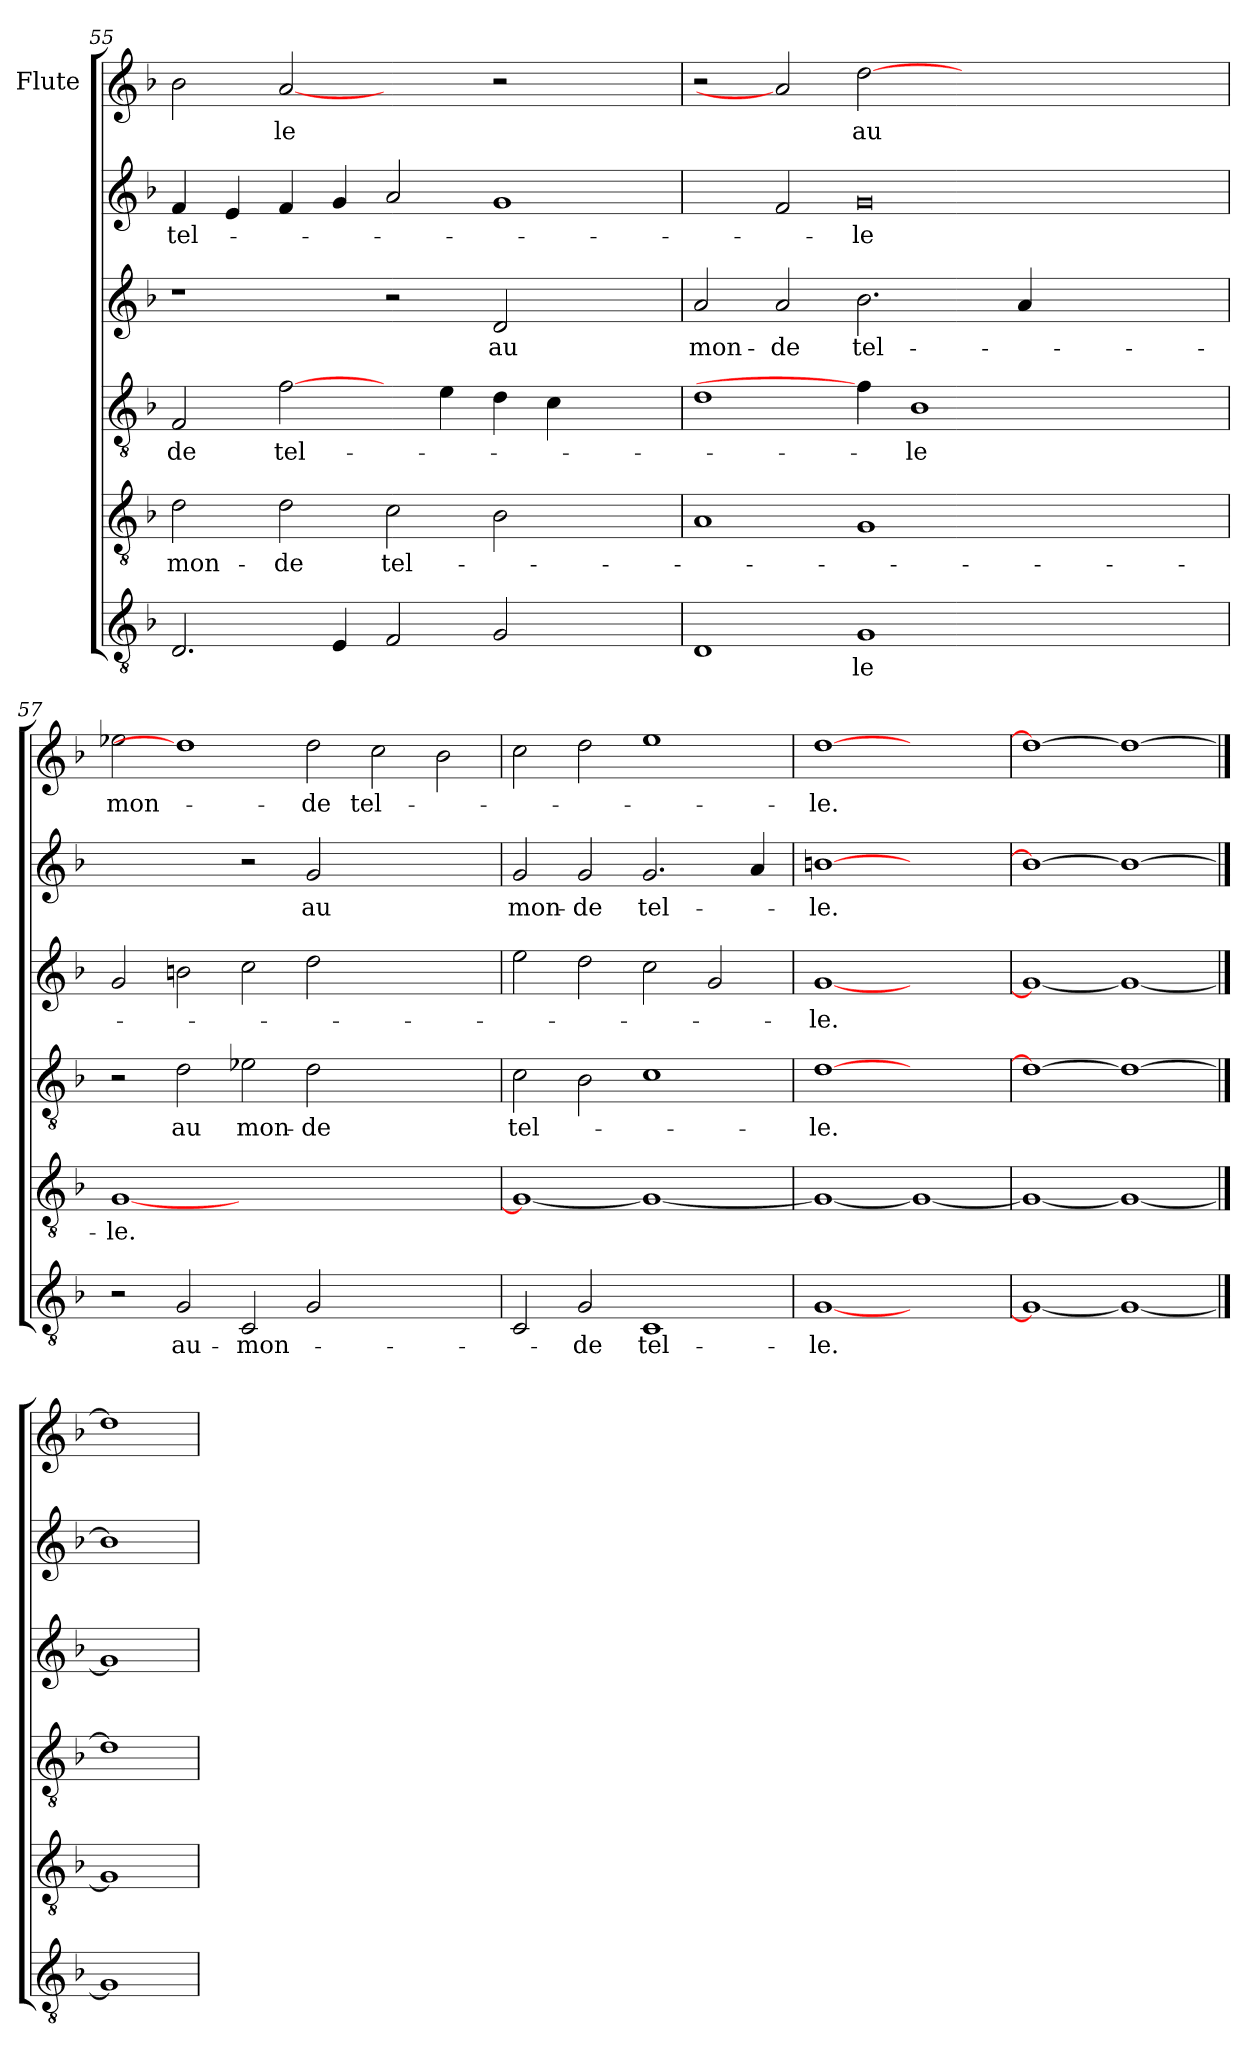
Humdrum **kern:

**kern	**text	**kern	**text	**kern	**text	**kern	**text	**kern	**text	**kern	**text
*part6	*part6	*part5	*part5	*part4	*part4	*part3	*part3	*part2	*part2	*part1	*part1
*staff6	*staff6	*staff5	*staff5	*staff4	*staff4	*staff3	*staff3	*staff2	*staff2	*staff1	*staff1
*	*	*	*	*	*	*	*	*	*	*I"Flute	*
*clefGv2	*	*clefGv2	*	*clefGv2	*	*clefG2	*	*clefG2	*	*clefG2	*
*k[b-]	*	*k[b-]	*	*k[b-]	*	*k[b-]	*	*k[b-]	*	*k[b-]	*
*F:	*	*F:	*	*F:	*	*F:	*	*F:	*	*F:	*
=55	=55	=55	=55	=55	=55	=55	=55	=55	=55	=55	=55
!	!	!	!LO:LY:b	!	!LO:LY:b	!	!	!	!LO:LY:b	!	!
2.D/	.	2d\	mon-	2F/	-de	1r	.	4f/	tel-	2b-\	.
.	.	.	.	.	.	.	.	4e/	.	.	.
!	!	!	!LO:LY:b	!	!LO:LY:b	!	!	!	!	!	!LO:LY:b
.	.	2d\	-de	[2f\	tel-	.	.	4f/	.	[2a	-le
4E/	.	.	.	.	.	.	.	4g/	.	.	.
!	!	!	!LO:LY:b	!	!	!	!	!	!	!	!
2F/	.	2c\	tel-	4ryy	.	2r	.	2a/	.	2ryy	.
.	.	.	.	4e\	.	.	.	.	.	.	.
!	!	!	!	!	!	!	!LO:LY:b	!	!	!	!
2G/	.	2B-\	.	4d\	.	2d/	au	1g	.	2r	.
.	.	.	.	4c\	.	.	.	.	.	.	.
2ryy	.	2ryy	.	2ryy	.	2ryy	.	.	.	2ryy	.
=56	=56	=56	=56	=56	=56	=56	=56	=56	=56	=56	=56
!	!	!	!	!	!	!	!LO:LY:b	!	!	!	!
1D	.	1A	.	1d	.	2a/	mon-	2g/yy	.	2r	.
!	!	!	!	!	!	!	!LO:LY:b	!	!	!	!
.	.	.	.	.	.	2a/	-de	2f/	.	2a]	.
!	!LO:LY:b	!	!	!	!	!	!LO:LY:b	!	!LO:LY:b	!	!LO:LY:b
1G	-le	1G	.	4f\]	.	2.b-\	tel-	0g	-le	[2dd	au
!	!	!	!	!	!LO:LY:b	!	!	!	!	!	!
.	.	.	.	1B-	-le	.	.	.	.	.	.
.	.	.	.	.	.	.	.	.	.	1.ryy	.
.	.	.	.	.	.	4a/	.	.	.	.	.
1ryy	.	1ryy	.	.	.	1ryy	.	.	.	.	.
.	.	.	.	2.ryy	.	.	.	.	.	.	.
!!LO:PB:g=z
=57	=57	=57	=57	=57	=57	=57	=57	=57	=57	=57	=57
!	!	!	!LO:LY:b	!	!	!	!	!	!	!	!LO:LY:b
2r	.	[1G	-le.	2r	.	2g/	.	1gyy	.	2ee-X\	mon-
!	!LO:LY:b	!	!	!	!LO:LY:b	!	!	!	!	!	!
2G/	au-	.	.	2d\	au	2bn\	.	.	.	1dd]	.
!	!LO:LY:b	!	!	!	!LO:LY:b	!	!	!	!	!	!
2C/	-mon-	0ryy	.	2e-X\	mon-	2cc\	.	2r	.	.	.
!	!	!	!	!	!LO:LY:b	!	!	!	!LO:LY:b	!	!LO:LY:b
2G/	.	.	.	2d\	-de	2dd\	.	2g/	au	2dd\	-de
!	!	!	!	!	!	!	!	!	!	!	!LO:LY:b
1ryy	.	.	.	1ryy	.	1ryy	.	1ryy	.	2cc\	tel-
.	.	.	.	.	.	.	.	.	.	2b-\	.
=58	=58	=58	=58	=58	=58	=58	=58	=58	=58	=58	=58
!	!	!	!	!	!LO:LY:b	!	!	!	!LO:LY:b	!	!
2C/	.	1G_	.	2c\	tel-	2ee\	.	2g/	mon-	2cc\	.
!	!LO:LY:b	!	!	!	!	!	!	!	!LO:LY:b	!	!
2G/	-de	.	.	2B-\	.	2dd\	.	2g/	-de	2dd\	.
!	!LO:LY:b	!	!	!	!	!	!	!	!LO:LY:b	!	!
1C	tel-	1G_	.	1c	.	2cc\	.	2.g/	tel-	1ee	.
.	.	.	.	.	.	2g/	.	.	.	.	.
.	.	.	.	.	.	.	.	4a/	.	.	.
=59	=59	=59	=59	=59	=59	=59	=59	=59	=59	=59	=59
!	!LO:LY:b	!	!	!	!LO:LY:b	!	!LO:LY:b	!	!LO:LY:b	!	!LO:LY:b
[1G	-le.	1G_	.	[1d	-le.	[1g	-le.	[1bn	-le.	[1dd	-le.
1ryy	.	1G_	.	1ryy	.	1ryy	.	1ryy	.	1ryy	.
=60	=60	=60	=60	=60	=60	=60	=60	=60	=60	=60	=60
1G_	.	1G_	.	1d_	.	1g_	.	1b_	.	1dd_	.
1G_	.	1G_	.	1d_	.	1g_	.	1b_	.	1dd_	.
==61	==61	==61	==61	==61	==61	==61	==61	==61	==61	==61	==61
1G]	.	1G]	.	1d]	.	1g]	.	1b]	.	1dd]	.
=	=	=	=	=	=	=	=	=	=	=	=
*-	*-	*-	*-	*-	*-	*-	*-	*-	*-	*-	*-
